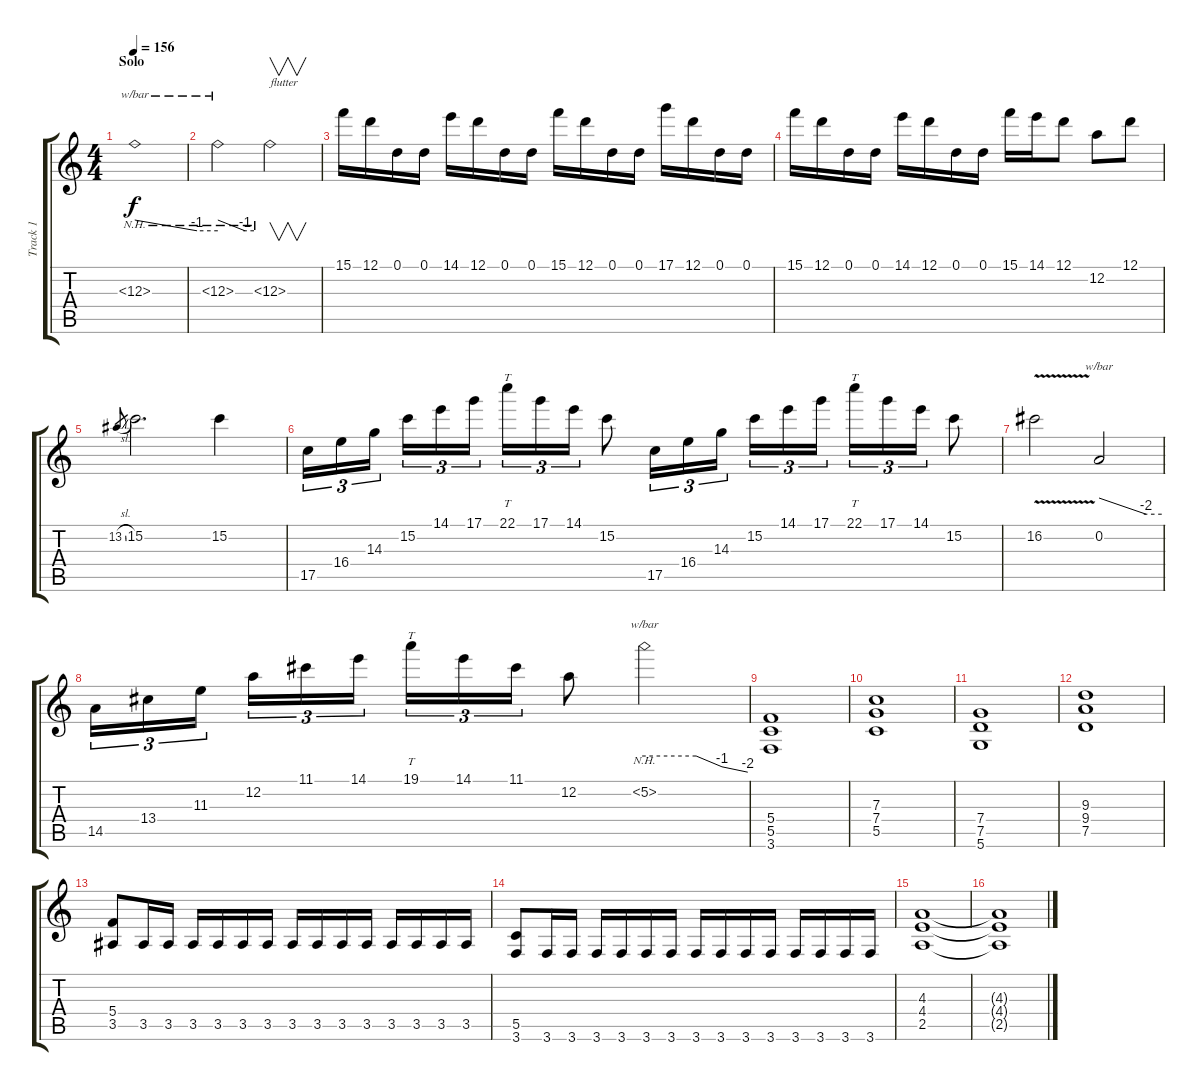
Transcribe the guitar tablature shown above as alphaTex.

\track ("Track 1" "Track 1") {instrument distortionguitar}
\staff {score tabs}
\tuning (D4 A3 F3 C3 G2 D2) {hide}
\ts (4 4)
\section ("" "Solo")
\tempo 156
\clef g2
\ks c
12.3{nh}.1{tbe (custom default 0 0 45 -4 60 -4) dy f} |
12.3{nh}.2{tbe (custom default 0 0 45 -4 60 -4)} 12.3{nh}.2{v txt "flutter"} |
15.1.16 12.1.16 0.1.16 0.1.16 14.1.16 12.1.16 0.1.16 0.1.16 15.1.16 12.1.16 0.1.16 0.1.16 17.1.16 12.1.16 0.1.16 0.1.16 |
15.1.16 12.1.16 0.1.16 0.1.16 14.1.16 12.1.16 0.1.16 0.1.16 15.1.16 14.1.16 12.1.8 12.2.8 12.1.8 |
13.2{sl}.8{gr} 15.2.2{d} 15.2.4 |
17.5.16{tu (3 2)} 16.4.16{tu (3 2)} 14.3.16{tu (3 2) beam splitsecondary} 15.2.16{tu (3 2)} 14.1.16{tu (3 2)} 17.1.16{tu (3 2)} 22.1.16{tt tu (3 2)} 17.1.16{tu (3 2)} 14.1.16{tu (3 2)} 15.2.8 17.5.16{tu (3 2)} 16.4.16{tu (3 2)} 14.3.16{tu (3 2) beam splitsecondary} 15.2.16{tu (3 2)} 14.1.16{tu (3 2)} 17.1.16{tu (3 2)} 22.1.16{tt tu (3 2)} 17.1.16{tu (3 2)} 14.1.16{tu (3 2)} 15.2.8 |
16.2{v}.2 0.2.2{tbe (custom default 0 0 45 -8 60 -8)} |
14.5.16{tu (3 2)} 13.4.16{tu (3 2)} 11.3.16{tu (3 2) beam splitsecondary} 12.2.16{tu (3 2)} 11.1.16{tu (3 2)} 14.1.16{tu (3 2)} 19.1.16{tt tu (3 2)} 14.1.16{tu (3 2)} 11.1.16{tu (3 2)} 12.2.8 5.2{nh}.2{tbe (custom default 0 0 30 0 45 -4 60 -8)} |
(5.4 5.5 3.6).1 |
(7.3 7.4 5.5).1 |
(7.4 7.5 5.6).1 |
(9.3 9.4 7.5).1 |
(5.4 3.5).8 3.5.16 3.5.16 3.5.16 3.5.16 3.5.16 3.5.16 3.5.16 3.5.16 3.5.16 3.5.16 3.5.16 3.5.16 3.5.16 3.5.16 |
(5.5 3.6).8 3.6.16 3.6.16 3.6.16 3.6.16 3.6.16 3.6.16 3.6.16 3.6.16 3.6.16 3.6.16 3.6.16 3.6.16 3.6.16 3.6.16 |
(4.3 4.4 2.5).1 |
(4.3{t} 4.4{t} 2.5{t}).1
